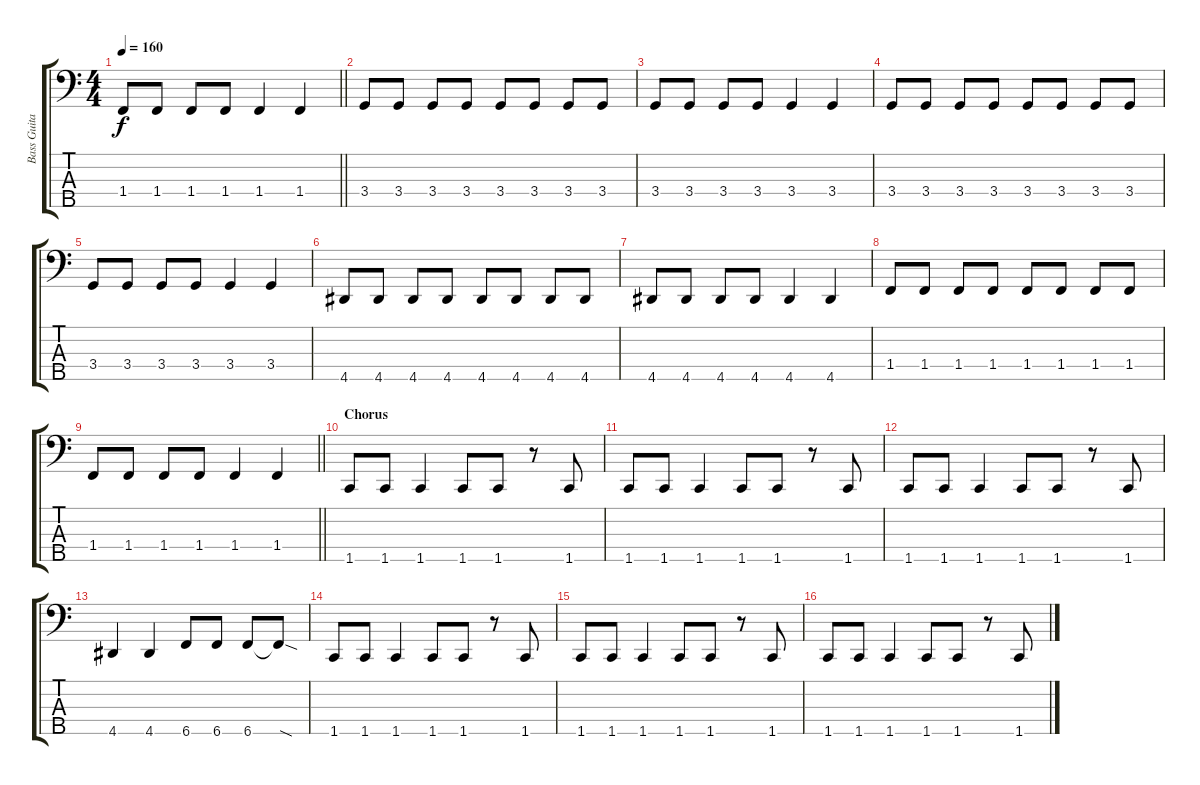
\track ("Bass Guitar" "Bass Guita") {instrument electricbassfinger}
\staff {score tabs}
\tuning (G2 D2 A1 E1 B0) {hide}
\ts (4 4)
\tempo 160
\clef f4
\barLineRight lightlight
\ks c
1.4.8{dy f} 1.4.8 1.4.8 1.4.8 1.4.4 1.4.4 |
3.4.8 3.4.8 3.4.8 3.4.8 3.4.8 3.4.8 3.4.8 3.4.8 |
3.4.8 3.4.8 3.4.8 3.4.8 3.4.4 3.4.4 |
3.4.8 3.4.8 3.4.8 3.4.8 3.4.8 3.4.8 3.4.8 3.4.8 |
3.4.8 3.4.8 3.4.8 3.4.8 3.4.4 3.4.4 |
4.5.8 4.5.8 4.5.8 4.5.8 4.5.8 4.5.8 4.5.8 4.5.8 |
4.5.8 4.5.8 4.5.8 4.5.8 4.5.4 4.5.4 |
1.4.8 1.4.8 1.4.8 1.4.8 1.4.8 1.4.8 1.4.8 1.4.8 |
\barLineRight lightlight
1.4.8 1.4.8 1.4.8 1.4.8 1.4.4 1.4.4 |
\section ("" "Chorus")
1.5.8 1.5.8 1.5.4 1.5.8 1.5.8 r.8 1.5.8 |
1.5.8 1.5.8 1.5.4 1.5.8 1.5.8 r.8 1.5.8 |
1.5.8 1.5.8 1.5.4 1.5.8 1.5.8 r.8 1.5.8 |
4.5.4 4.5.4 6.5.8 6.5.8 6.5.8 6.5{sod t}.8 |
1.5.8 1.5.8 1.5.4 1.5.8 1.5.8 r.8 1.5.8 |
1.5.8 1.5.8 1.5.4 1.5.8 1.5.8 r.8 1.5.8 |
1.5.8 1.5.8 1.5.4 1.5.8 1.5.8 r.8 1.5.8
